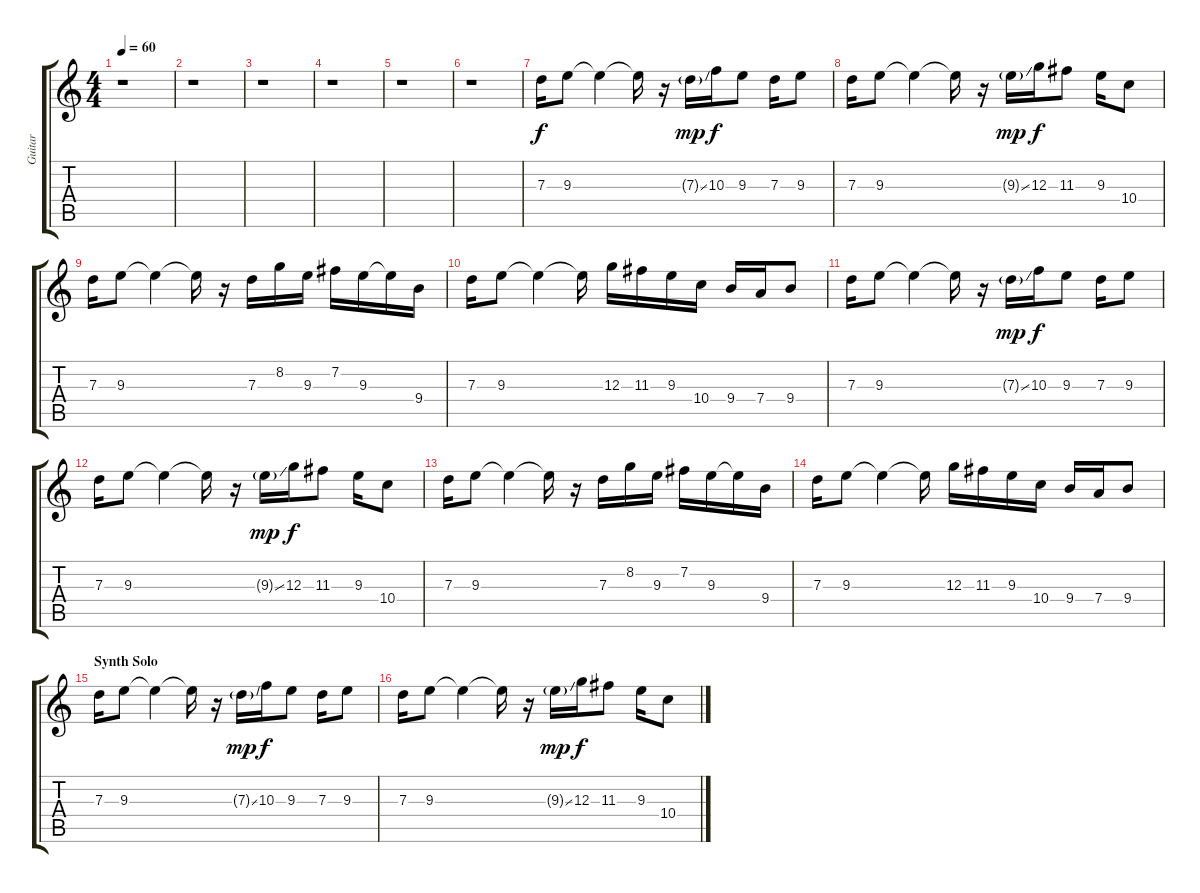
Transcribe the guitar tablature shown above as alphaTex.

\track ("Guitar" "Guitar") {instrument overdrivenguitar}
\staff {score tabs}
\tuning (E4 B3 G3 D3 A2 E2) {hide}
\ts (4 4)
\tempo 60
\clef g2
\ks c
r.1{dy f instrument overdrivenguitar} |
r.1 |
r.1 |
r.1 |
r.1 |
r.1 |
7.3.16 9.3.8 9.3{t}.4 9.3{t}.16 r.16 7.3{ss g}.16{dy mp} 10.3.16{dy f} 9.3.8 7.3.16 9.3.8 |
7.3.16 9.3.8 9.3{t}.4 9.3{t}.16 r.16 9.3{ss g}.16{dy mp} 12.3.16{dy f} 11.3.8 9.3.16 10.4.8 |
7.3.16 9.3.8 9.3{t}.4 9.3{t}.16 r.16 7.3.16 8.2.16 9.3.16 7.2.16 9.3.16 9.3{t}.16 9.4.16 |
7.3.16 9.3.8 9.3{t}.4 9.3{t}.16 12.3.16 11.3.16 9.3.16 10.4.16 9.4.16 7.4.16 9.4.8 |
7.3.16 9.3.8 9.3{t}.4 9.3{t}.16 r.16 7.3{ss g}.16{dy mp} 10.3.16{dy f} 9.3.8 7.3.16 9.3.8 |
7.3.16 9.3.8 9.3{t}.4 9.3{t}.16 r.16 9.3{ss g}.16{dy mp} 12.3.16{dy f} 11.3.8 9.3.16 10.4.8 |
7.3.16 9.3.8 9.3{t}.4 9.3{t}.16 r.16 7.3.16 8.2.16 9.3.16 7.2.16 9.3.16 9.3{t}.16 9.4.16 |
7.3.16 9.3.8 9.3{t}.4 9.3{t}.16 12.3.16 11.3.16 9.3.16 10.4.16 9.4.16 7.4.16 9.4.8 |
\section ("" "Synth Solo")
7.3.16 9.3.8 9.3{t}.4 9.3{t}.16 r.16 7.3{ss g}.16{dy mp} 10.3.16{dy f} 9.3.8 7.3.16 9.3.8 |
7.3.16 9.3.8 9.3{t}.4 9.3{t}.16 r.16 9.3{ss g}.16{dy mp} 12.3.16{dy f} 11.3.8 9.3.16 10.4.8
